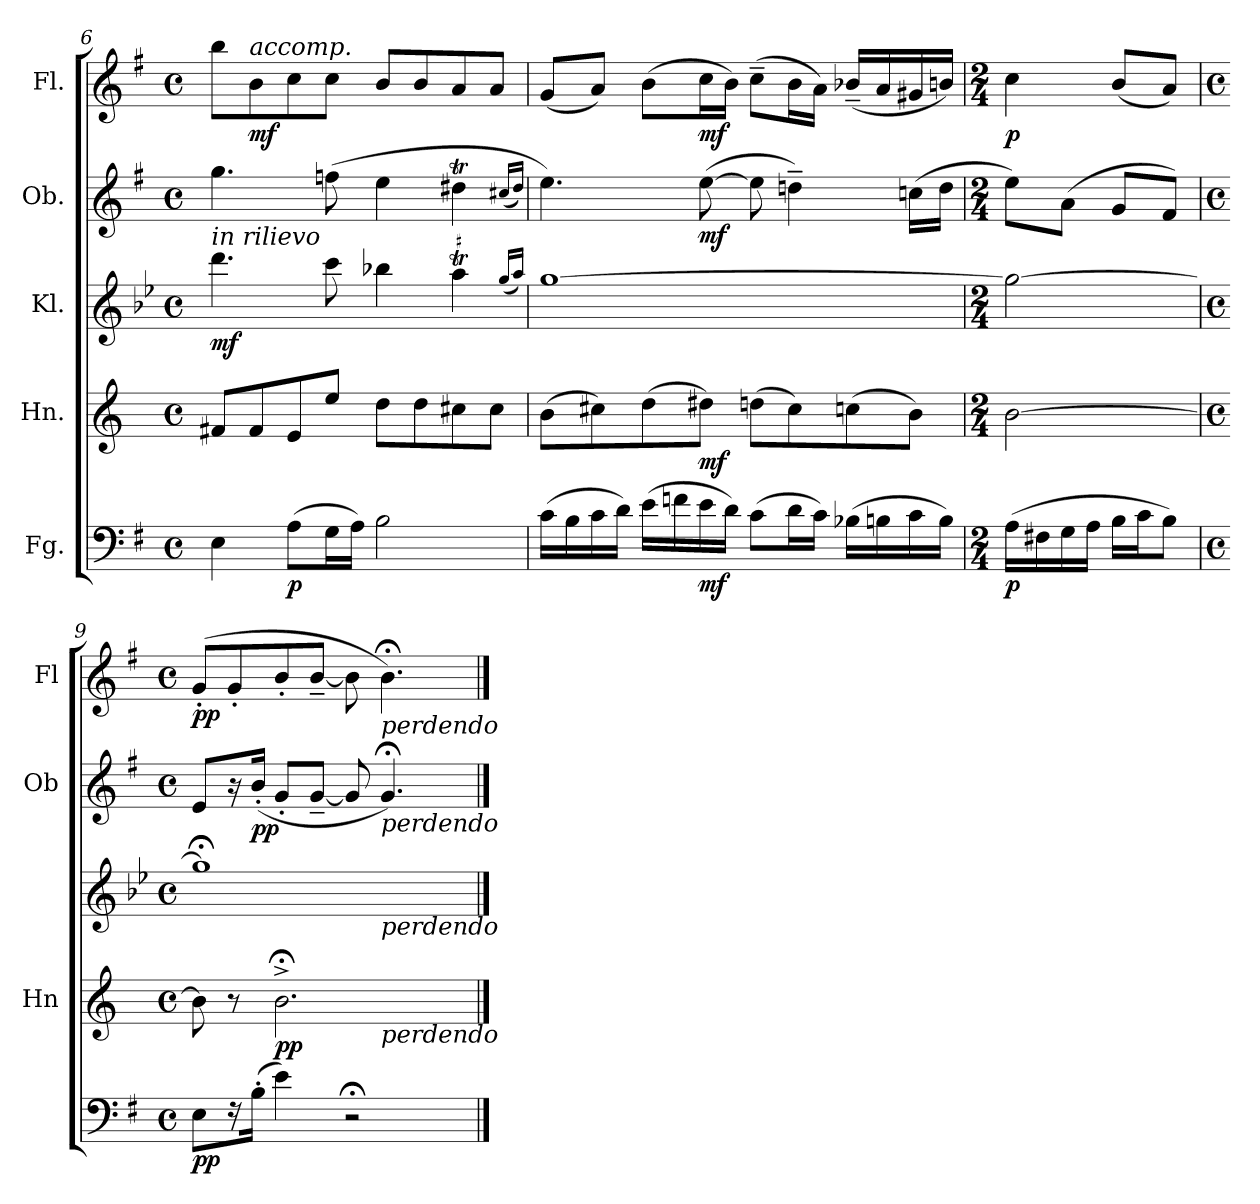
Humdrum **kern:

**kern	**dynam	**kern	**dynam	**kern	**dynam	**kern	**dynam	**kern	**dynam
*part5	*part5	*part4	*part4	*part3	*part3	*part2	*part2	*part1	*part1
*staff5	*staff5	*staff4	*staff4	*staff3	*staff3	*staff2	*staff2	*staff1	*staff1
*I"Fg.	*	*I"Hn.	*	*I"Kl.	*	*I"Ob.	*	*I"Fl.	*
*	*	*I'Hn	*	*	*	*I'Ob	*	*I'Fl	*
*clefF4	*	*clefG2	*	*clefG2	*	*clefG2	*	*clefG2	*
*	*	*ITrd4c7	*	*ITrd2c3	*	*	*	*	*
*k[f#]	*	*k[b-]	*	*k[f#]	*	*k[f#]	*	*k[f#]	*
*e:	*	*	*	*e:	*	*e:	*	*e:	*
*M4/4	*	*M4/4	*	*M4/4	*	*M4/4	*	*M4/4	*
*met(c)	*	*met(c)	*	*met(c)	*	*met(c)	*	*met(c)	*
=6	=6	=6	=6	=6	=6	=6	=6	=6	=6
!	!	!	!	!LO:TX:a:i:t=in rilievo	!	!	!	!	!
!	!	!	!	!	!LO:DY:b	!	!	!	!
4E\	.	8Bn/L	.	4.bb\	mf	4.gg\	.	8bb\L	.
!	!	!	!	!	!	!	!	!LO:TX:a:i:t=accomp.	!
!	!	!	!	!	!	!	!	!	!LO:DY:b
.	.	8B/	.	.	.	.	.	8b\	mf
!	!LO:DY:b	!	!	!	!	!	!	!	!
(>8A\L	p	8A/	.	.	.	.	.	8cc\	.
16G\L	.	8a/J	.	8aa\	.	(>8ffn\	.	8cc\J	.
16A\JJ)	.	.	.	.	.	.	.	.	.
2B\	.	8g\L	.	4ggn\	.	4ee\	.	8b/L	.
*	*	*	*	*	*	*	*	*MM120	*
.	.	8g\	.	.	.	.	.	8b/	.
.	.	8f#X\	.	4ff#T\	.	4dd#Xt\	.	8a/	.
.	.	8f#\J	.	.	.	.	.	8a/J	.
.	.	.	.	(<16qqee/LL	.	(<16qqcc#X/LL	.	.	.
.	.	.	.	16qqff#/JJ)	.	16qqdd#/JJ)	.	.	.
=7	=7	=7	=7	=7	=7	=7	=7	=7	=7
*	*	*	*	*^	*	*	*	*	*
(>16c\LL	.	(>8e\L	.	[1ee	2ryy	.	4.ee\)	.	(<8g/L	.
16B\	.	.	.	.	.	.	.	.	.	.
16c\	.	8f#X\)	.	.	.	.	.	.	8a/J)	.
16d\JJ)	.	.	.	.	.	.	.	.	.	.
(>16e\LL	.	(>8g\	.	.	.	.	.	.	(>8b\L	.
16fn\	.	.	.	.	.	.	.	.	.	.
!	!LO:DY:b	!	!LO:DY:b	!	!	!	!	!LO:DY:b	!	!LO:DY:b
16e\	mf	8g#X\J)	mf	.	.	.	(>[8ee\	mf	16cc\L	mf
16d\JJ)	.	.	.	.	.	.	.	.	16b\JJ)	.
(>8c\L	.	(>8gn\L	.	.	2ryy	.	8ee\]	.	(>8cc~\L	.
16d\L	.	8f#\)	.	.	.	.	4ddn~\)	.	16b\L	.
16c\JJ)	.	.	.	.	.	.	.	.	16a\JJ)	.
(>16B-X\LL	.	(>8fn\	.	.	.	.	.	.	(<16b-X~/LL	.
16Bn\	.	.	.	.	.	.	.	.	16a/	.
16c\	.	8e\J)	.	.	.	.	(>16ccn\LL	.	16g#X/	.
16B\JJ)	.	.	.	.	.	.	16dd\JJ	.	16bn/JJ)	.
=8	=8	=8	=8	=8	=8	=8	=8	=8	=8	=8
*M2/4	*	*M2/4	*	*M2/4	*	*	*M2/4	*	*M2/4	*
*	*	*^	*	*	*	*	*	*	*	*
!	!LO:DY:b	!	!	!	!	!	!	!	!	!	!LO:DY:b
(>16A\LL	p	[2e\	4ryy	.	2ee\_	4ryy	.	8ee\L)	.	4cc\	p
16F#X\	.	.	.	.	.	.	.	.	.	.	.
16G\	.	.	.	.	.	.	.	(>8a\J	.	.	.
16A\JJ	.	.	.	.	.	.	.	.	.	.	.
16B\LL	.	.	4ryy	.	.	4ryy	.	8g/L	.	(<8b/L	.
16c\J	.	.	.	.	.	.	.	.	.	.	.
8B\J)	.	.	.	.	.	.	.	8f#/J)	.	8a/J)	.
*	*	*	*	*	*v	*v	*	*	*	*	*
=9	=9	=9	=9	=9	=9	=9	=9	=9	=9	=9
*M4/4	*	*M4/4	*	*	*M4/4	*	*M4/4	*	*M4/4	*
*met(c)	*	*met(c)	*	*	*met(c)	*	*met(c)	*	*met(c)	*
*	*	*	*	*	*^	*	*	*	*	*
!	!LO:DY:b	!	!	!	!	!	!	!	!	!	!LO:DY:b
*	*	*	*	*	*	*^	*	*	*	*	*
8E\L	pp	8e\]	2ryy	.	1ee;<]	4ryy	2ryy	.	8e/L	.	(>8g'/L	pp
16r	.	8r	.	.	.	.	.	.	16r	.	8g'/	.
!	!	!	!	!	!	!	!	!	!	!LO:DY:b	!	!
(>16B'\Jk	.	.	.	.	.	.	.	.	(<16b'/Jk	pp	.	.
!	!	!	!	!LO:DY:b	!	!	!	!	!	!	!	!
4e\)	.	2.e;<^\	.	pp	.	2.ryy	.	.	8g'/L	.	8b'/	.
.	.	.	.	.	.	.	.	.	[8g~/J	.	[8b~/J	.
2r;<	.	.	8ryy	.	.	.	8ryy	.	8g/]	.	8b\]	.
!	!	!	!	!	!	!	!	!	!	!	!LO:TX:b:i:t=perdendo	!
!	!	!	!	!	!	!	!	!	!LO:TX:b:i:t=perdendo	!	!	!
!	!	!	!	!	!	!	!LO:TX:b:i:t=perdendo	!	!	!	!	!
!	!	!	!LO:TX:b:i:t=perdendo	!	!	!	!	!	!	!	!	!
.	.	.	4.ryy	.	.	.	4.ryy	.	4.g;</)	.	4.b;<\)	.
*	*	*v	*v	*	*	*	*	*	*	*	*	*
*	*	*	*	*v	*v	*v	*	*	*	*	*
==	==	==	==	==	==	==	==	==	==
*-	*-	*-	*-	*-	*-	*-	*-	*-	*-
